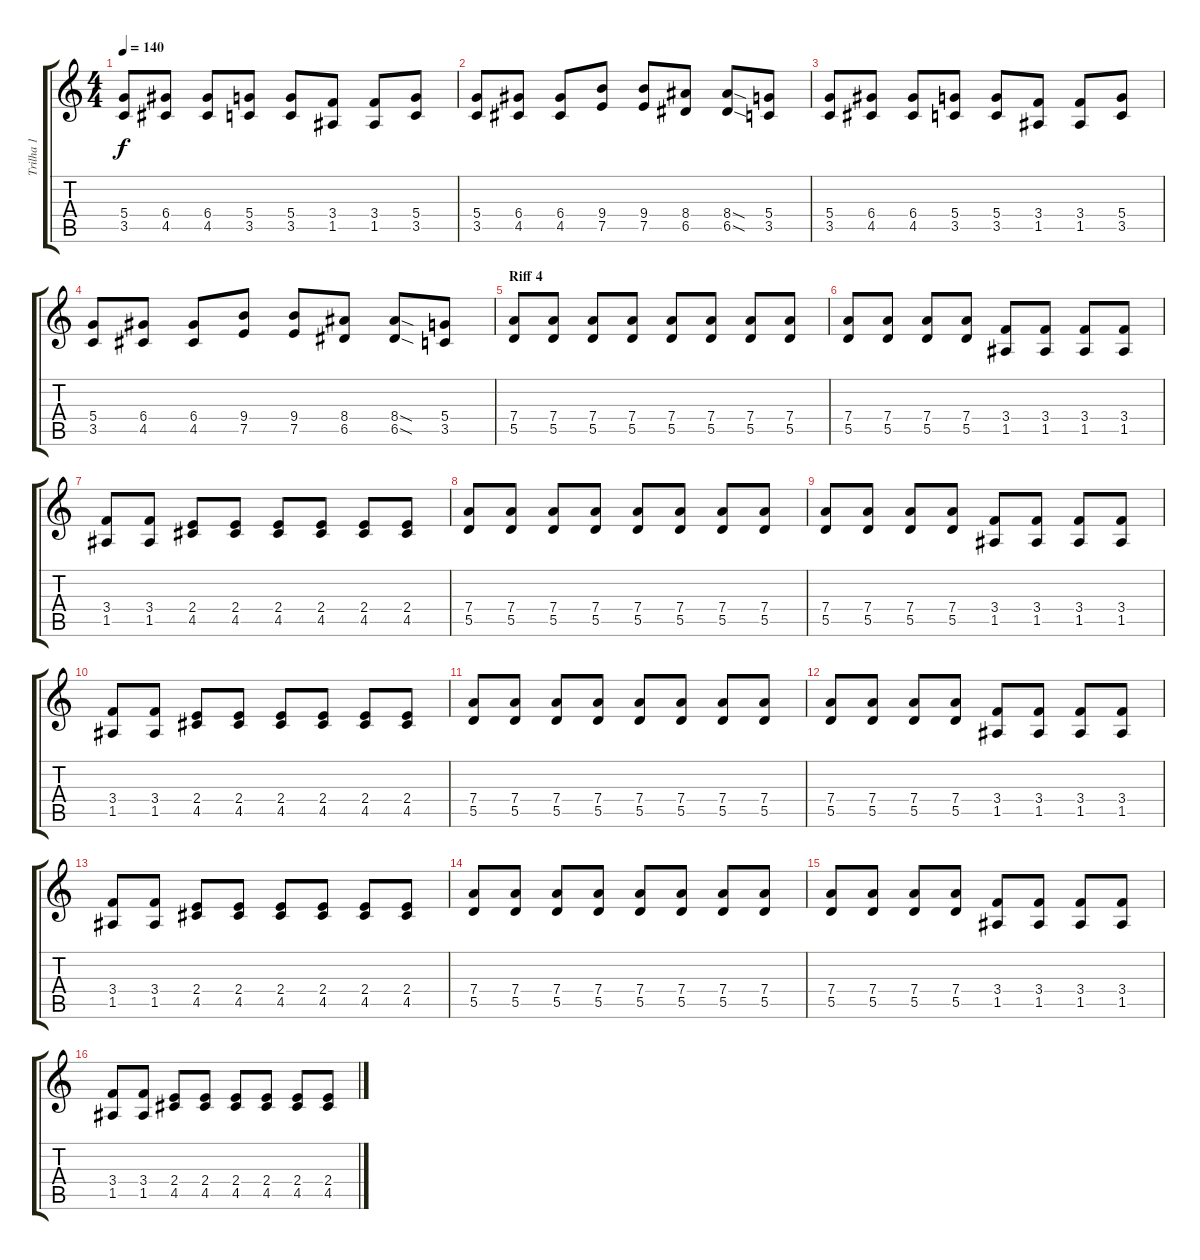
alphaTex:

\track ("Trilha 1" "Trilha 1") {instrument distortionguitar}
\staff {score tabs}
\tuning (E4 B3 G3 D3 A2 E2) {hide}
\ts (4 4)
\tempo 140
\clef g2
\ks c
(5.4 3.5).8{dy f} (6.4 4.5).8 (6.4 4.5).8 (5.4 3.5).8 (5.4 3.5).8 (3.4 1.5).8 (3.4 1.5).8 (5.4 3.5).8 |
(5.4 3.5).8 (6.4 4.5).8 (6.4 4.5).8 (9.4 7.5).8 (9.4 7.5).8 (8.4 6.5).8 (8.4{sod} 6.5{sod}).8 (5.4 3.5).8 |
(5.4 3.5).8 (6.4 4.5).8 (6.4 4.5).8 (5.4 3.5).8 (5.4 3.5).8 (3.4 1.5).8 (3.4 1.5).8 (5.4 3.5).8 |
(5.4 3.5).8 (6.4 4.5).8 (6.4 4.5).8 (9.4 7.5).8 (9.4 7.5).8 (8.4 6.5).8 (8.4{sod} 6.5{sod}).8 (5.4 3.5).8 |
\section ("" "Riff 4")
(7.4 5.5).8 (7.4 5.5).8 (7.4 5.5).8 (7.4 5.5).8 (7.4 5.5).8 (7.4 5.5).8 (7.4 5.5).8 (7.4 5.5).8 |
(7.4 5.5).8 (7.4 5.5).8 (7.4 5.5).8 (7.4 5.5).8 (3.4 1.5).8 (3.4 1.5).8 (3.4 1.5).8 (3.4 1.5).8 |
(3.4 1.5).8 (3.4 1.5).8 (2.4 4.5).8 (2.4 4.5).8 (2.4 4.5).8 (2.4 4.5).8 (2.4 4.5).8 (2.4 4.5).8 |
(7.4 5.5).8 (7.4 5.5).8 (7.4 5.5).8 (7.4 5.5).8 (7.4 5.5).8 (7.4 5.5).8 (7.4 5.5).8 (7.4 5.5).8 |
(7.4 5.5).8 (7.4 5.5).8 (7.4 5.5).8 (7.4 5.5).8 (3.4 1.5).8 (3.4 1.5).8 (3.4 1.5).8 (3.4 1.5).8 |
(3.4 1.5).8 (3.4 1.5).8 (2.4 4.5).8 (2.4 4.5).8 (2.4 4.5).8 (2.4 4.5).8 (2.4 4.5).8 (2.4 4.5).8 |
(7.4 5.5).8 (7.4 5.5).8 (7.4 5.5).8 (7.4 5.5).8 (7.4 5.5).8 (7.4 5.5).8 (7.4 5.5).8 (7.4 5.5).8 |
(7.4 5.5).8 (7.4 5.5).8 (7.4 5.5).8 (7.4 5.5).8 (3.4 1.5).8 (3.4 1.5).8 (3.4 1.5).8 (3.4 1.5).8 |
(3.4 1.5).8 (3.4 1.5).8 (2.4 4.5).8 (2.4 4.5).8 (2.4 4.5).8 (2.4 4.5).8 (2.4 4.5).8 (2.4 4.5).8 |
(7.4 5.5).8 (7.4 5.5).8 (7.4 5.5).8 (7.4 5.5).8 (7.4 5.5).8 (7.4 5.5).8 (7.4 5.5).8 (7.4 5.5).8 |
(7.4 5.5).8 (7.4 5.5).8 (7.4 5.5).8 (7.4 5.5).8 (3.4 1.5).8 (3.4 1.5).8 (3.4 1.5).8 (3.4 1.5).8 |
(3.4 1.5).8 (3.4 1.5).8 (2.4 4.5).8 (2.4 4.5).8 (2.4 4.5).8 (2.4 4.5).8 (2.4 4.5).8 (2.4 4.5).8
